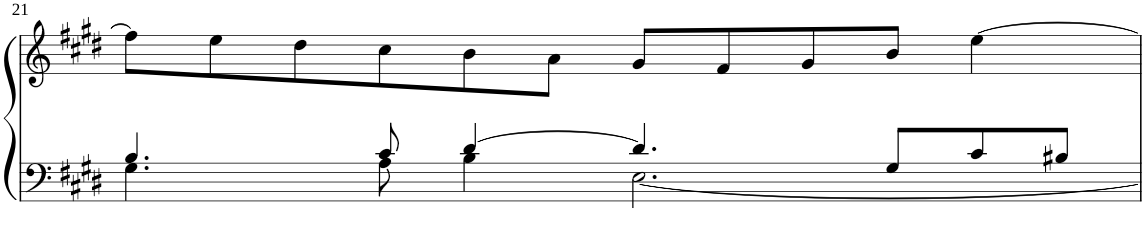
**kern	**kern
*part1	*part1
*staff2	*staff1
*I"Piano	*
*I'Pno	*
!!LO:PB:g=z
*clefF4	*clefG2
*k[f#c#g#d#]	*k[f#c#g#d#]
*M6/4	*M6/4
=21	=21
*^	*
4.B/	4.G#\	8ff#\L]
.	.	8ee\
.	.	8dd#\
8c#/	8A\	8cc#\
[4d#/	4B\	8b\
.	.	8a\J
4.d#/]	[2.E\	8g#/L
.	.	8f#/
.	.	8g#/
8G#/L	.	8b/J
8c#/	.	[4ee\
8B#X/J	.	.
*v	*v	*
=	=
*-	*-
